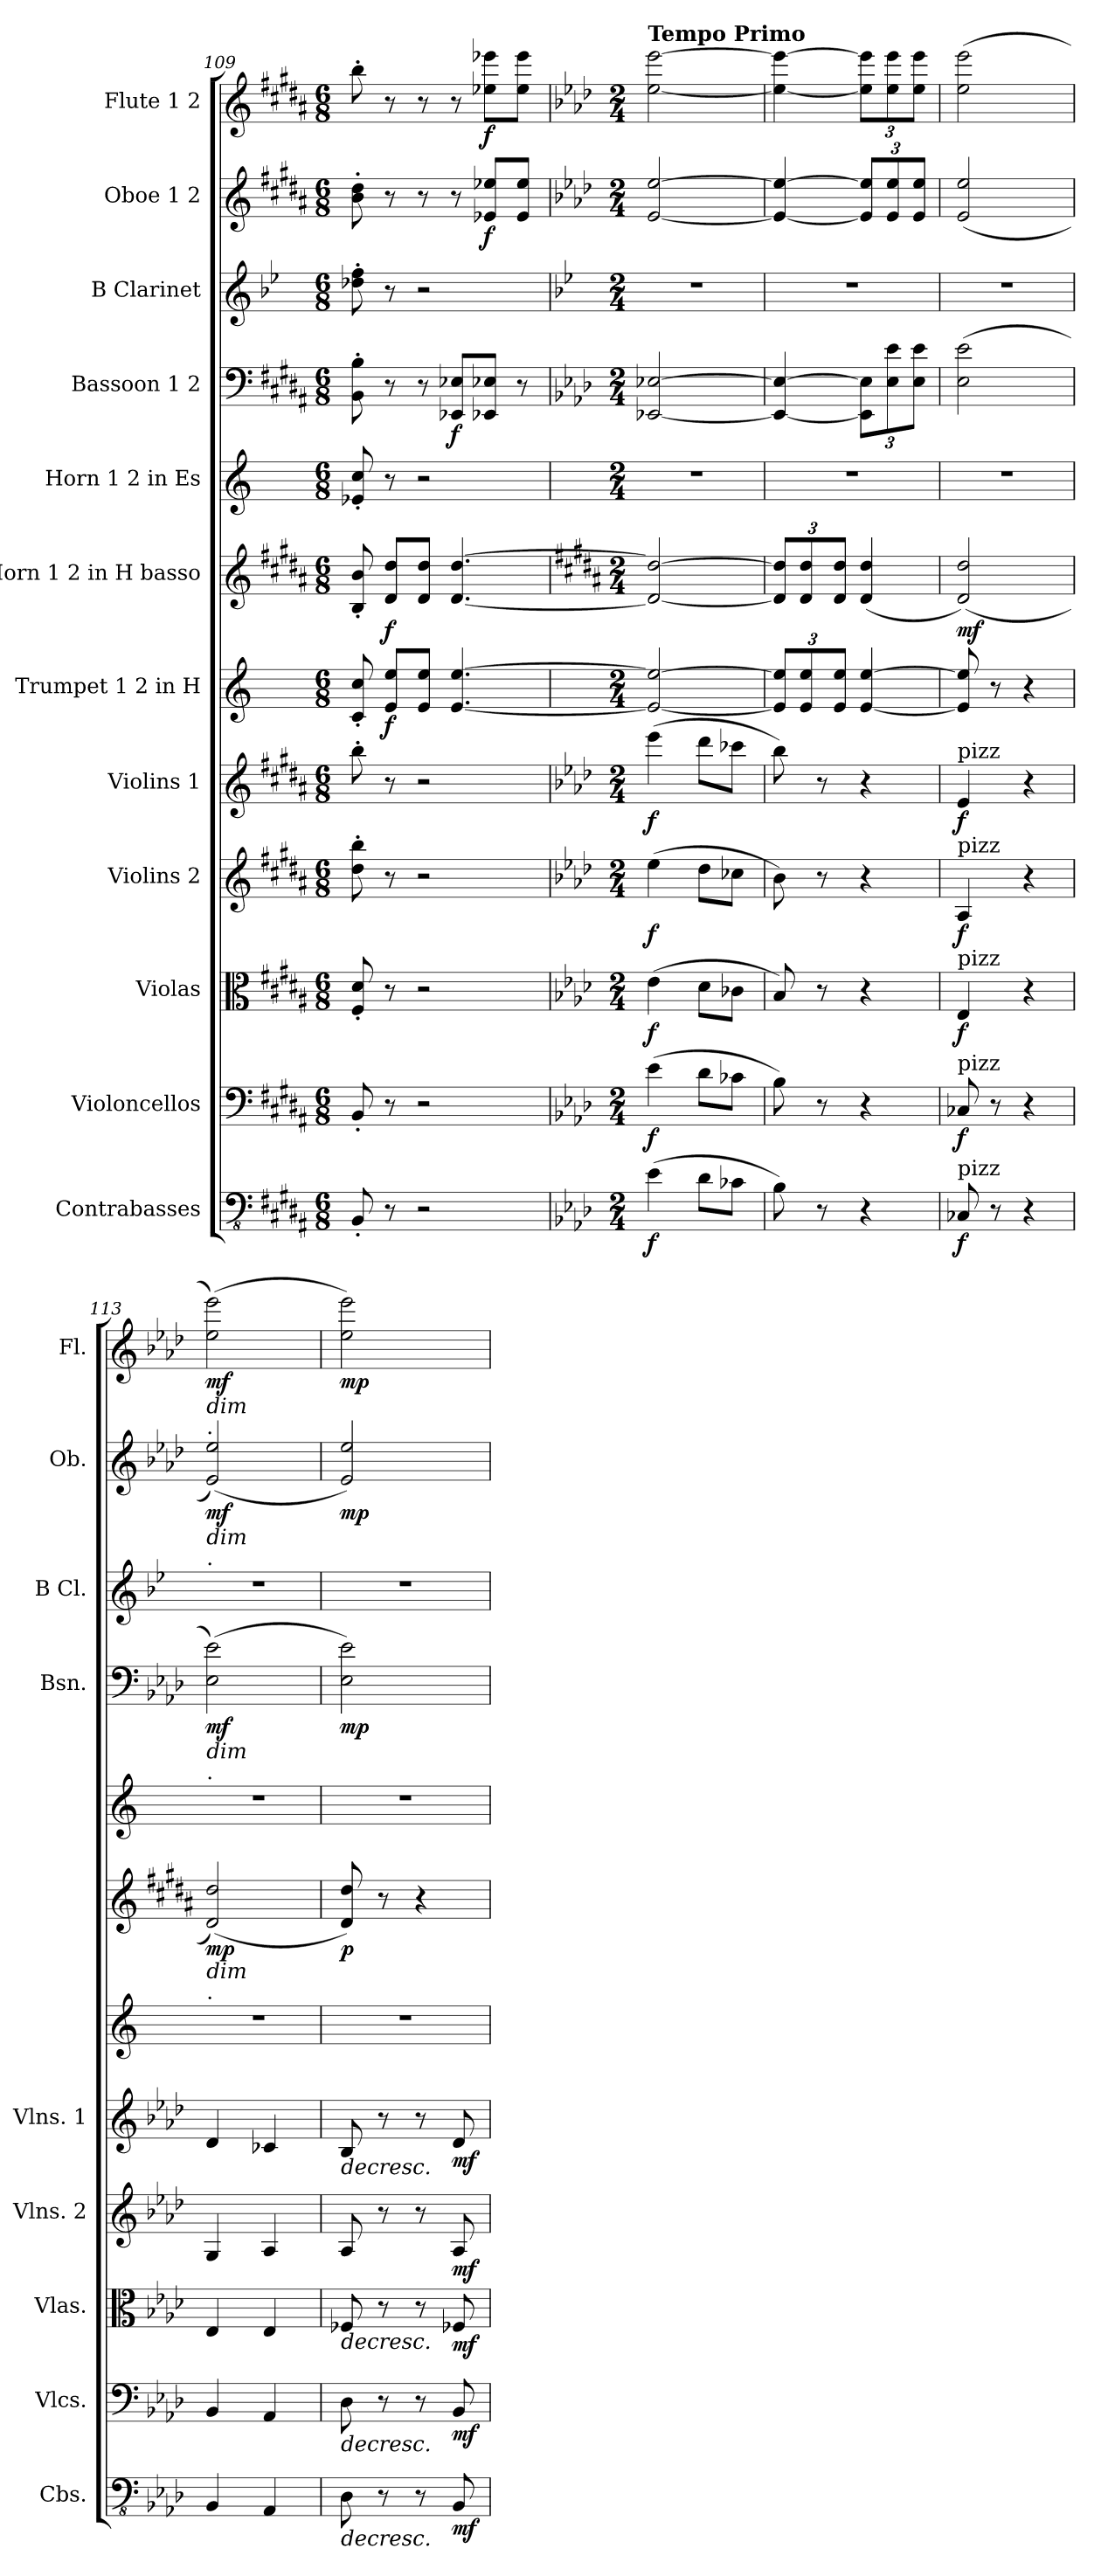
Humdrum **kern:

**kern	**dynam	**kern	**dynam	**kern	**dynam	**kern	**dynam	**kern	**dynam	**kern	**dynam	**kern	**dynam	**kern	**kern	**dynam	**kern	**kern	**dynam	**kern	**dynam
*part12	*part12	*part11	*part11	*part10	*part10	*part9	*part9	*part8	*part8	*part7	*part7	*part6	*part6	*part5	*part4	*part4	*part3	*part2	*part2	*part1	*part1
*staff12	*staff12	*staff11	*staff11	*staff10	*staff10	*staff9	*staff9	*staff8	*staff8	*staff7	*staff7	*staff6	*staff6	*staff5	*staff4	*staff4	*staff3	*staff2	*staff2	*staff1	*staff1
*I"Contrabasses	*	*I"Violoncellos	*	*I"Violas	*	*I"Violins 2	*	*I"Violins 1	*	*I"Trumpet 1 2 in H	*	*I"Horn 1  2 in H basso	*	*I"Horn 1 2 in Es	*I"Bassoon 1 2	*	*I"B Clarinet	*I"Oboe 1 2	*	*I"Flute 1 2	*
*I'Cbs.	*	*I'Vlcs.	*	*I'Vlas.	*	*I'Vlns. 2	*	*I'Vlns. 1	*	*	*	*	*	*	*I'Bsn.	*	*I'B Cl.	*I'Ob.	*	*I'Fl.	*
*clefFv4	*	*clefF4	*	*clefC3	*	*clefG2	*	*clefG2	*	*clefG2	*	*clefG2	*	*clefG2	*clefF4	*	*clefG2	*clefG2	*	*clefG2	*
*	*	*	*	*	*	*	*	*	*	*ITrd1c1	*	*ITrd8c13	*	*ITrd5c9	*	*	*ITrd1c2	*	*	*	*
*k[f#c#g#d#a#]	*	*k[f#c#g#d#a#]	*	*k[f#c#g#d#a#]	*	*k[f#c#g#d#a#]	*	*k[f#c#g#d#a#]	*	*k[f#c#g#d#a#]	*	*k[f#c#g#d#a#]	*	*k[b-e-a-]	*k[f#c#g#d#a#]	*	*k[b-e-a-d-]	*k[f#c#g#d#a#]	*	*k[f#c#g#d#a#]	*
*M6/8	*	*M6/8	*	*M6/8	*	*M6/8	*	*M6/8	*	*M6/8	*	*M6/8	*	*M6/8	*M6/8	*	*M6/8	*M6/8	*	*M6/8	*
=109	=109	=109	=109	=109	=109	=109	=109	=109	=109	=109	=109	=109	=109	=109	=109	=109	=109	=109	=109	=109	=109
8BBB'/	.	8BB'/	.	8F#/' 8d#/'	.	8dd#\' 8bb\'	.	8bb'\	.	8B/' 8b/'	.	8BB/' 8B/'	.	8G-X/' 8e-/'	8BB\' 8B\'	.	8cc-X\' 8ee-\'	8b\' 8dd#\'	.	8bb'\	.
!	!	!	!	!	!	!	!	!	!	!	!LO:DY:b	!	!LO:DY:b	!	!	!	!	!	!	!	!
8r	.	8r	.	8r	.	8r	.	8r	.	8d#/ 8dd#/L	f	8D#/ 8d#/L	f	8r	8r	.	8r	8r	.	8r	.
2r	.	2r	.	2r	.	2r	.	2r	.	8d#/ 8dd#/J	.	8D#/ 8d#/J	.	2r	8r	.	2r	8r	.	8r	.
!	!	!	!	!	!	!	!	!	!	!	!	!	!	!	!	!LO:DY:b	!	!	!	!	!
.	.	.	.	.	.	.	.	.	.	[4.d#/ [4.dd#/	.	[4.D#/ [4.d#/	.	.	8EE-X/ 8E-X/L	f	.	8r	.	8r	.
!	!	!	!	!	!	!	!	!	!	!	!	!	!	!	!	!	!	!	!LO:DY:b	!	!LO:DY:b
.	.	.	.	.	.	.	.	.	.	.	.	.	.	.	8EE-X/ 8E-X/J	.	.	8e-X/ 8ee-X/L	f	8ee-X\ 8eee-X\L	f
.	.	.	.	.	.	.	.	.	.	.	.	.	.	.	8r	.	.	8e-/ 8ee-/J	.	8ee-\ 8eee-\J	.
=110	=110	=110	=110	=110	=110	=110	=110	=110	=110	=110	=110	=110	=110	=110	=110	=110	=110	=110	=110	=110	=110
*k[b-e-a-d-]	*	*k[b-e-a-d-]	*	*k[b-e-a-d-]	*	*k[b-e-a-d-]	*	*k[b-e-a-d-]	*	*	*	*	*	*	*k[b-e-a-d-]	*	*	*k[b-e-a-d-]	*	*k[b-e-a-d-]	*
*M2/4	*	*M2/4	*	*M2/4	*	*M2/4	*	*M2/4	*	*M2/4	*	*M2/4	*	*M2/4	*M2/4	*	*M2/4	*M2/4	*	*M2/4	*
!	!	!	!	!	!	!	!	!	!	!	!	!	!	!	!	!	!	!	!	!LO:TX:a:B:t=Tempo Primo	!
!	!LO:DY:b	!	!LO:DY:b	!	!LO:DY:b	!	!LO:DY:b	!	!LO:DY:b	!	!	!	!	!	!	!	!	!	!	!	!
(>4E-\	f	(>4e-\	f	(>4e-\	f	(>4ee-\	f	(>4eee-\	f	2d#/_ 2dd#/_	.	2D#/_ 2d#/_	.	2r	[2EE-X/ [2E-X/	.	2r	[2e-/ [2ee-/	.	[2ee-\ [2eee-\	.
8D-\L	.	8d-\L	.	8d-\L	.	8dd-\L	.	8ddd-\L	.	.	.	.	.	.	.	.	.	.	.	.	.
8C-X\J	.	8c-X\J	.	8c-X\J	.	8cc-X\J	.	8ccc-X\J	.	.	.	.	.	.	.	.	.	.	.	.	.
=111	=111	=111	=111	=111	=111	=111	=111	=111	=111	=111	=111	=111	=111	=111	=111	=111	=111	=111	=111	=111	=111
*	*	*	*	*	*	*	*	*	*	*Xbrackettup	*	*Xbrackettup	*	*	*	*	*	*	*	*	*
8BB-\)	.	8B-\)	.	8B-/)	.	8b-\)	.	8bb-\)	.	12d#/] 12dd#/]L	.	12D#/] 12d#/]L	.	2r	4EE-/_ 4E-/_	.	2r	4e-/_ 4ee-/_	.	4ee-\_ 4eee-\_	.
.	.	.	.	.	.	.	.	.	.	12d#/ 12dd#/	.	12D#/ 12d#/	.	.	.	.	.	.	.	.	.
8r	.	8r	.	8r	.	8r	.	8r	.	.	.	.	.	.	.	.	.	.	.	.	.
.	.	.	.	.	.	.	.	.	.	12d#/ 12dd#/J	.	12D#/ 12d#/J	.	.	.	.	.	.	.	.	.
*	*	*	*	*	*	*	*	*	*	*	*	*	*	*	*Xbrackettup	*	*	*Xbrackettup	*	*Xbrackettup	*
4r	.	4r	.	4r	.	4r	.	4r	.	[4d#/ [4dd#/	.	(<4D#/ 4d#/	.	.	12EE-\] 12E-\]L	.	.	12e-/] 12ee-/]L	.	12ee-\] 12eee-\]L	.
.	.	.	.	.	.	.	.	.	.	.	.	.	.	.	12E-\ 12e-\	.	.	12e-/ 12ee-/	.	12ee-\ 12eee-\	.
.	.	.	.	.	.	.	.	.	.	.	.	.	.	.	12E-\ 12e-\J	.	.	12e-/ 12ee-/J	.	12ee-\ 12eee-\J	.
=112	=112	=112	=112	=112	=112	=112	=112	=112	=112	=112	=112	=112	=112	=112	=112	=112	=112	=112	=112	=112	=112
!	!	!	!	!	!	!	!	!LO:TX:a:t=pizz	!	!	!	!	!	!	!	!	!	!	!	!	!
!	!	!	!	!	!	!LO:TX:a:t=pizz	!	!	!	!	!	!	!	!	!	!	!	!	!	!	!
!	!	!	!	!LO:TX:a:t=pizz	!	!	!	!	!	!	!	!	!	!	!	!	!	!	!	!	!
!	!	!LO:TX:a:t=pizz	!	!	!	!	!	!	!	!	!	!	!	!	!	!	!	!	!	!	!
!LO:TX:a:t=pizz	!	!	!	!	!	!	!	!	!	!	!	!	!	!	!	!	!	!	!	!	!
!	!LO:DY:b	!	!LO:DY:b	!	!LO:DY:b	!	!LO:DY:b	!	!LO:DY:b	!	!	!	!LO:DY:b	!	!	!	!	!	!	!	!
8CC-X/	f	8C-X/	f	4E-/	f	4A-/	f	4e-/	f	8d#/] 8dd#/]	.	(<2D#/ 2d#/)	mf	2r	(>2E-\ 2e-\	.	2r	(<2e-/ 2ee-/	.	(>2ee-\ 2eee-\	.
8r	.	8r	.	.	.	.	.	.	.	8r	.	.	.	.	.	.	.	.	.	.	.
4r	.	4r	.	4r	.	4r	.	4r	.	4r	.	.	.	.	.	.	.	.	.	.	.
!!LO:PB:g=z
=113	=113	=113	=113	=113	=113	=113	=113	=113	=113	=113	=113	=113	=113	=113	=113	=113	=113	=113	=113	=113	=113
!	!	!	!	!	!	!	!	!	!	!	!	!	!	!	!	!	!	!	!	!LO:TX:b:i:t=dim	!
!	!	!	!	!	!	!	!	!	!	!	!	!	!	!	!	!	!	!	!	!LO:TX:b:t=.	!
!	!	!	!	!	!	!	!	!	!	!	!	!	!	!	!	!	!	!LO:TX:b:i:t=dim	!	!	!
!	!	!	!	!	!	!	!	!	!	!	!	!	!	!	!	!	!	!LO:TX:b:t=.	!	!	!
!	!	!	!	!	!	!	!	!	!	!	!	!	!	!	!LO:TX:b:i:t=dim	!	!	!	!	!	!
!	!	!	!	!	!	!	!	!	!	!	!	!	!	!	!LO:TX:b:t=.	!	!	!	!	!	!
!	!	!	!	!	!	!	!	!	!	!	!	!LO:TX:b:i:t=dim	!	!	!	!	!	!	!	!	!
!	!	!	!	!	!	!	!	!	!	!	!	!LO:TX:b:t=.	!	!	!	!	!	!	!	!	!
!	!	!	!	!	!	!	!	!	!	!	!	!	!LO:DY:b	!	!	!LO:DY:b	!	!	!LO:DY:b	!	!LO:DY:b
4BBB-/	.	4BB-/	.	4E-/	.	4G/	.	4d-/	.	2r	.	(<2D#/ 2d#/)	mp	2r	(>2E-\ 2e-\)	mf	2r	(<2e-/ 2ee-/)	mf	(>2ee-\ 2eee-\)	mf
4AAA-/	.	4AA-/	.	4E-/	.	4A-/	.	4c-X/	.	.	.	.	.	.	.	.	.	.	.	.	.
=114	=114	=114	=114	=114	=114	=114	=114	=114	=114	=114	=114	=114	=114	=114	=114	=114	=114	=114	=114	=114	=114
!	!LO:HP:b	!	!LO:HP:b	!	!LO:HP:b	!	!	!	!LO:HP:b	!	!	!	!LO:DY:b	!	!	!LO:DY:b	!	!	!LO:DY:b	!	!LO:DY:b
8DD-\	>	8D-\	>	8F-X/	>	8A-/	.	8B-/	>	2r	.	8D#/ 8d#/)	p	2r	2E-\ 2e-\)	mp	2r	2e-/ 2ee-/)	mp	2ee-\ 2eee-\)	mp
8r	.	8r	.	8r	.	8r	.	8r	.	.	.	8r	.	.	.	.	.	.	.	.	.
8r	.	8r	.	8r	.	8r	.	8r	.	.	.	4r	.	.	.	.	.	.	.	.	.
!	!LO:DY:b	!	!LO:DY:b	!	!LO:DY:b	!	!LO:DY:b	!	!LO:DY:b	!	!	!	!	!	!	!	!	!	!	!	!
8BBB-/	mf	8BB-/	mf	8F-X/	mf	8A-/	mf	8d-/	mf	.	.	.	.	.	.	.	.	.	.	.	.
.	]	.	]	.	]	.	.	.	]	.	.	.	.	.	.	.	.	.	.	.	.
=	=	=	=	=	=	=	=	=	=	=	=	=	=	=	=	=	=	=	=	=	=
*-	*-	*-	*-	*-	*-	*-	*-	*-	*-	*-	*-	*-	*-	*-	*-	*-	*-	*-	*-	*-	*-
